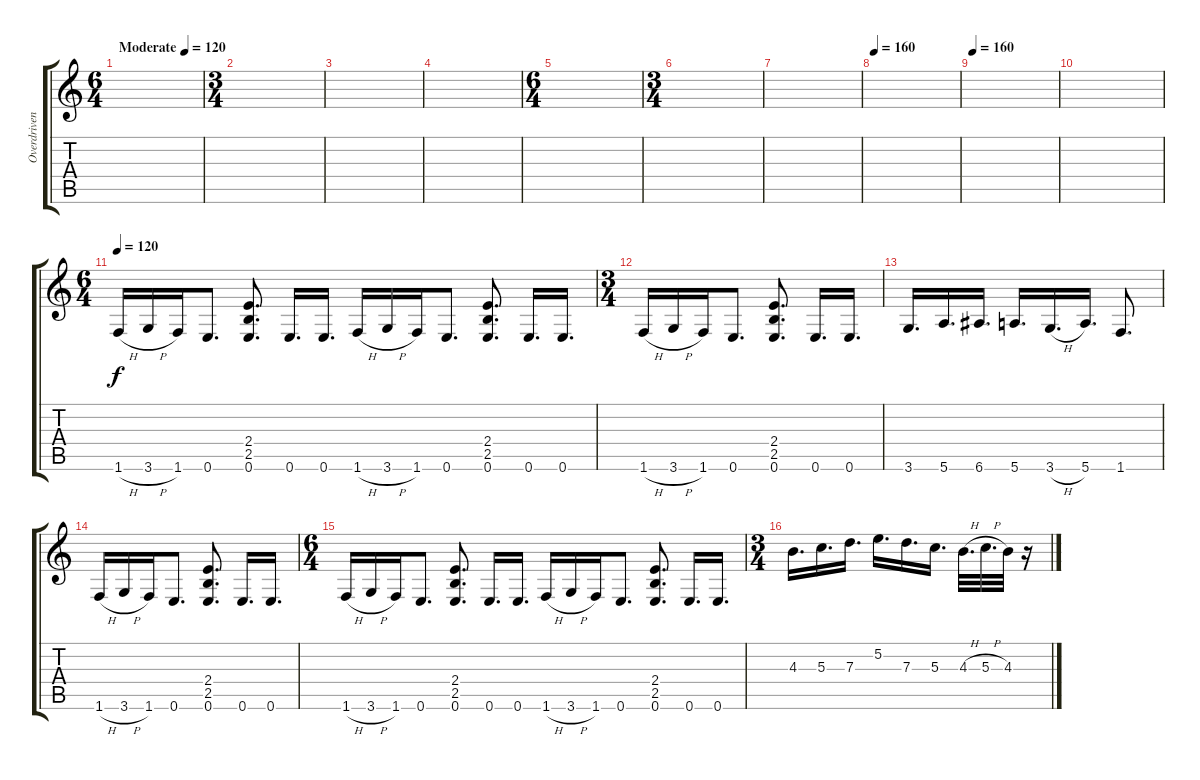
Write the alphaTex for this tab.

\track ("Overdriven Guitar 2" "Overdriven") {instrument overdrivenguitar}
\staff {score tabs}
\tuning (E4 B3 G3 D3 A2 E2) {hide}
\ts (6 4)
\tempo (120 "Moderate")
\clef g2
\ks c
|
\ts (3 4)
|
|
|
\ts (6 4)
|
\ts (3 4)
|
|
\tempo 160
|
\tempo 160
|
|
\ts (6 4)
\tempo 120
1.6{h}.16 3.6{h}.16 1.6.16 0.6.8{d} (2.4 2.5 0.6).8{d} 0.6.16{d} 0.6.16{d} 1.6{h}.16 3.6{h}.16 1.6.16 0.6.8{d} (2.4 2.5 0.6).8{d} 0.6.16{d} 0.6.16{d} |
\ts (3 4)
1.6{h}.16 3.6{h}.16 1.6.16 0.6.8{d} (2.4 2.5 0.6).8{d} 0.6.16{d} 0.6.16{d} |
3.6.16{d} 5.6.16{d} 6.6.16{d} 5.6.16{d} 3.6{h}.16{d} 5.6.16{d} 1.6.8{d} |
1.6{h}.16 3.6{h}.16 1.6.16 0.6.8{d} (2.4 2.5 0.6).8{d} 0.6.16{d} 0.6.16{d} |
\ts (6 4)
1.6{h}.16 3.6{h}.16 1.6.16 0.6.8{d} (2.4 2.5 0.6).8{d} 0.6.16{d} 0.6.16{d} 1.6{h}.16 3.6{h}.16 1.6.16 0.6.8{d} (2.4 2.5 0.6).8{d} 0.6.16{d} 0.6.16{d} |
\ts (3 4)
4.3.16{d} 5.3.16{d} 7.3.16{d} 5.2.16{d} 7.3.16{d} 5.3.16{d} 4.3{h}.32{d} 5.3{h}.32{d} 4.3.32 r.16
